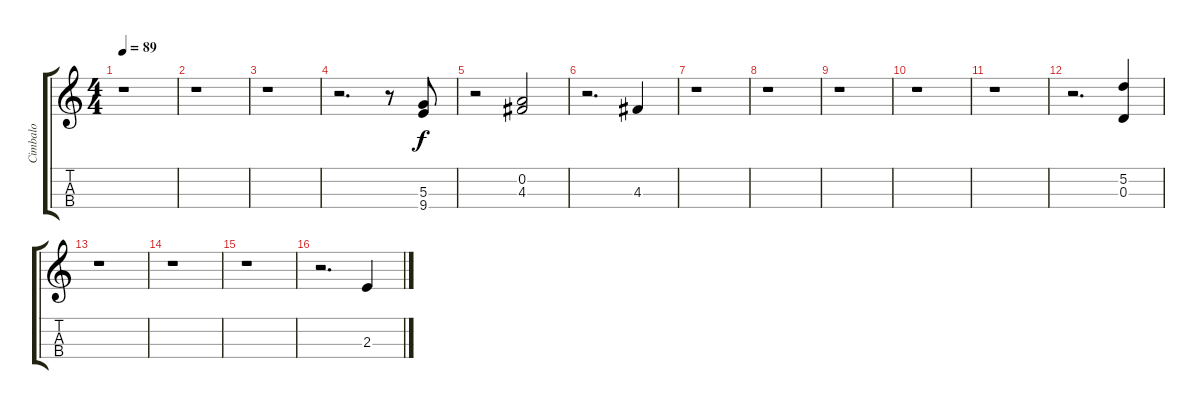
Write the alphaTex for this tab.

\track ("Cimbalo" "Cimbalo") {instrument reversecymbal}
\staff {score tabs}
\tuning (E5 A4 D4 G3) {hide}
\ts (4 4)
\tempo 89
\clef g2
\ks c
r.1{dy f instrument reversecymbal} |
r.1 |
r.1 |
r.2{d} r.8 (5.3 9.4).8 |
r.2 (0.2 4.3).2 |
r.2{d} 4.3.4 |
r.1 |
r.1 |
r.1 |
r.1 |
r.1 |
r.2{d} (5.2 0.3).4 |
r.1 |
r.1 |
r.1 |
r.2{d} 2.3.4
